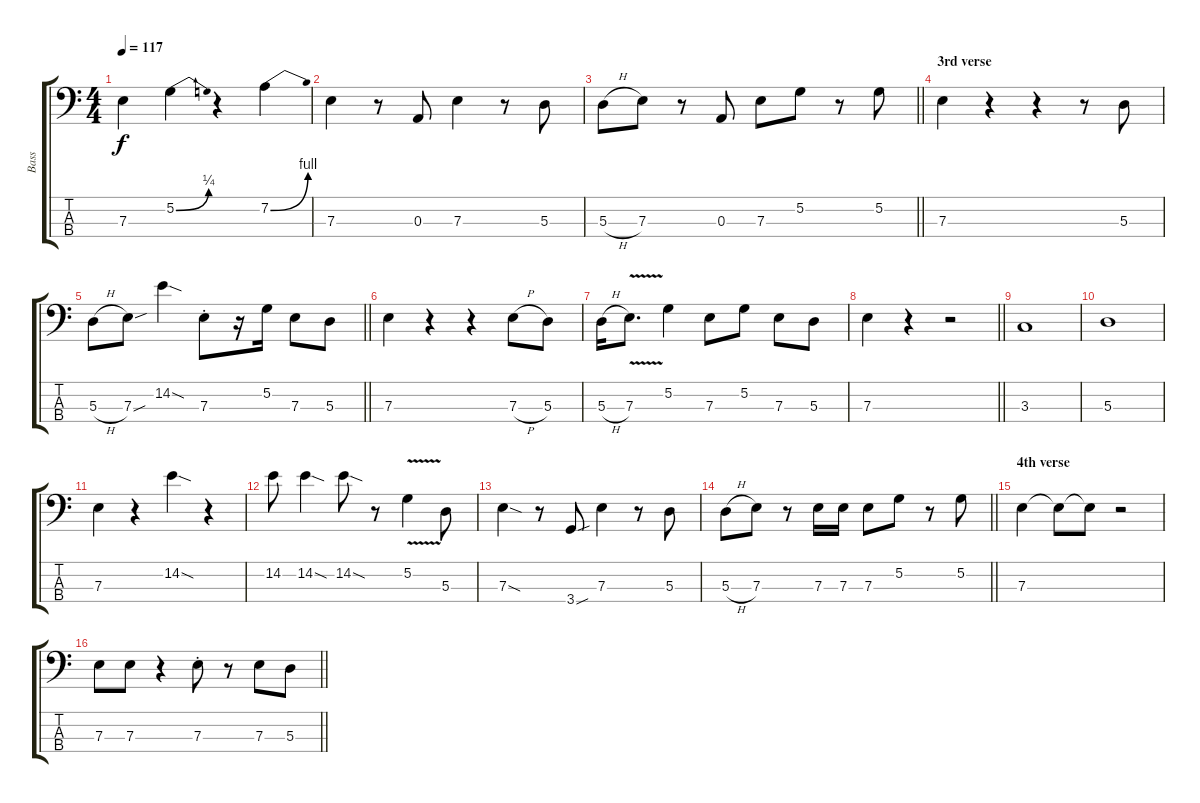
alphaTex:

\track ("Bass" "Bass") {instrument electricbassfinger}
\staff {score tabs}
\tuning (G2 D2 A1 E1) {hide}
\ts (4 4)
\tempo 117
\clef f4
\ks c
7.3.4{dy f} 5.2{be (bend 0 0 60 1)}.4 r.4 7.2{be (bend 0 0 60 4)}.4 |
7.3.4 r.8 0.3.8 7.3.4 r.8 5.3.8 |
\barLineRight lightlight
5.3{h}.8 7.3.8 r.8 0.3.8 7.3.8 5.2.8 r.8 5.2.8 |
\section ("" "3rd verse")
7.3.4 r.4 r.4 r.8 5.3.8 |
\barLineRight lightlight
5.3{h}.8 7.3{sou}.8 14.2{sod}.4 7.3{st}.8 r.16 5.2.16 7.3.8 5.3.8 |
7.3.4 r.4 r.4 7.3{h}.8 5.3.8 |
5.3{h}.16 7.3{v}.8{d} 5.2.4 7.3.8 5.2.8 7.3.8 5.3.8 |
\barLineRight lightlight
7.3.4 r.4 r.2 |
3.3.1 |
5.3.1 |
7.3.4 r.4 14.2{sod}.4 r.4 |
14.2.8 14.2{sod}.4 14.2{sod}.8 r.8 5.2{v}.4 5.3.8 |
7.3{sod}.4 r.8 3.4{sou}.8 7.3.4 r.8 5.3.8 |
\barLineRight lightlight
5.3{h}.8 7.3.8 r.8 7.3.16 7.3.16 7.3.8 5.2.8 r.8 5.2.8 |
\section ("" "4th verse")
7.3.4 7.3{t}.8 7.3{t}.8 r.2 |
\barLineRight lightlight
7.3.8 7.3.8 r.4 7.3{st}.8 r.8 7.3.8 5.3.8
